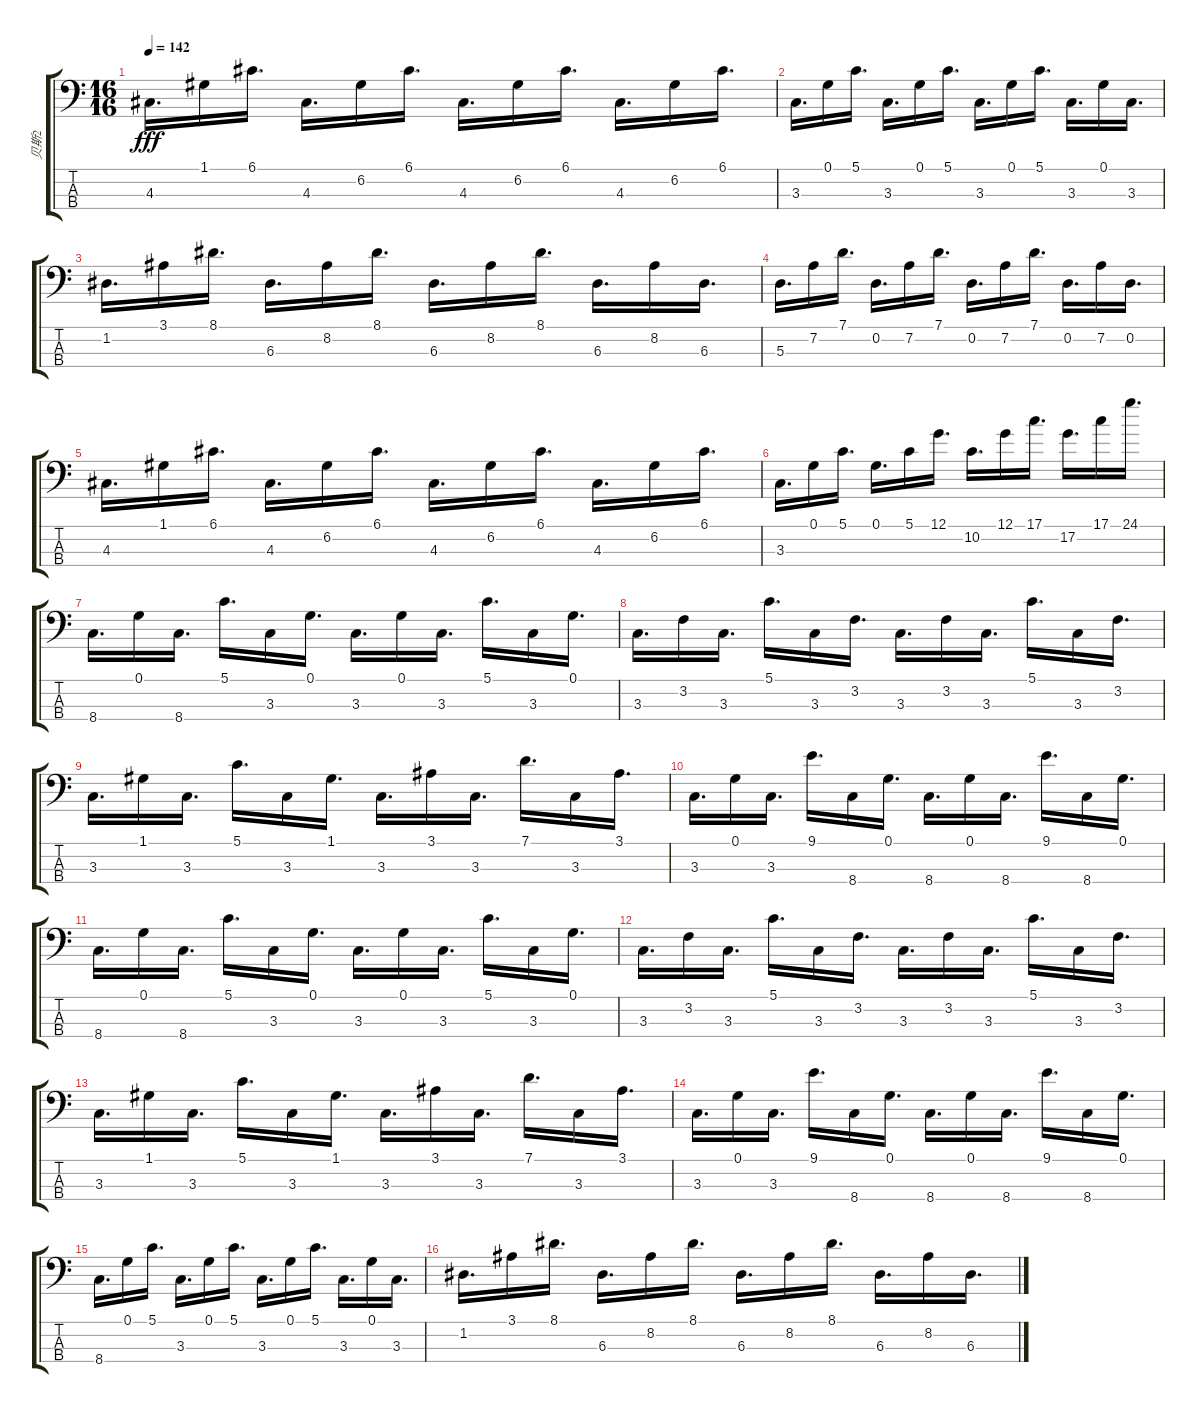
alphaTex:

\track ("贝斯2" "贝斯2") {instrument slapbass2}
\staff {score tabs}
\tuning (G2 D2 A1 E1) {hide}
\ts (16 16)
\tempo 142
\clef f4
\ks c
4.3.16{d dy fff} 1.1.16 6.1.16{d} 4.3.16{d} 6.2.16 6.1.16{d} 4.3.16{d} 6.2.16 6.1.16{d} 4.3.16{d} 6.2.16 6.1.16{d} |
3.3.16{d} 0.1.16 5.1.16{d} 3.3.16{d} 0.1.16 5.1.16{d} 3.3.16{d} 0.1.16 5.1.16{d} 3.3.16{d} 0.1.16 3.3.16{d} |
1.2.16{d} 3.1.16 8.1.16{d} 6.3.16{d} 8.2.16 8.1.16{d} 6.3.16{d} 8.2.16 8.1.16{d} 6.3.16{d} 8.2.16 6.3.16{d} |
5.3.16{d} 7.2.16 7.1.16{d} 0.2.16{d} 7.2.16 7.1.16{d} 0.2.16{d} 7.2.16 7.1.16{d} 0.2.16{d} 7.2.16 0.2.16{d} |
4.3.16{d} 1.1.16 6.1.16{d} 4.3.16{d} 6.2.16 6.1.16{d} 4.3.16{d} 6.2.16 6.1.16{d} 4.3.16{d} 6.2.16 6.1.16{d} |
3.3.16{d} 0.1.16 5.1.16{d} 0.1.16{d} 5.1.16 12.1.16{d} 10.2.16{d} 12.1.16 17.1.16{d} 17.2.16{d} 17.1.16 24.1.16{d} |
8.4.16{d} 0.1.16 8.4.16{d} 5.1.16{d} 3.3.16 0.1.16{d} 3.3.16{d} 0.1.16 3.3.16{d} 5.1.16{d} 3.3.16 0.1.16{d} |
3.3.16{d} 3.2.16 3.3.16{d} 5.1.16{d} 3.3.16 3.2.16{d} 3.3.16{d} 3.2.16 3.3.16{d} 5.1.16{d} 3.3.16 3.2.16{d} |
3.3.16{d} 1.1.16 3.3.16{d} 5.1.16{d} 3.3.16 1.1.16{d} 3.3.16{d} 3.1.16 3.3.16{d} 7.1.16{d} 3.3.16 3.1.16{d} |
3.3.16{d} 0.1.16 3.3.16{d} 9.1.16{d} 8.4.16 0.1.16{d} 8.4.16{d} 0.1.16 8.4.16{d} 9.1.16{d} 8.4.16 0.1.16{d} |
8.4.16{d} 0.1.16 8.4.16{d} 5.1.16{d} 3.3.16 0.1.16{d} 3.3.16{d} 0.1.16 3.3.16{d} 5.1.16{d} 3.3.16 0.1.16{d} |
3.3.16{d} 3.2.16 3.3.16{d} 5.1.16{d} 3.3.16 3.2.16{d} 3.3.16{d} 3.2.16 3.3.16{d} 5.1.16{d} 3.3.16 3.2.16{d} |
3.3.16{d} 1.1.16 3.3.16{d} 5.1.16{d} 3.3.16 1.1.16{d} 3.3.16{d} 3.1.16 3.3.16{d} 7.1.16{d} 3.3.16 3.1.16{d} |
3.3.16{d} 0.1.16 3.3.16{d} 9.1.16{d} 8.4.16 0.1.16{d} 8.4.16{d} 0.1.16 8.4.16{d} 9.1.16{d} 8.4.16 0.1.16{d} |
8.4.16{d} 0.1.16 5.1.16{d} 3.3.16{d} 0.1.16 5.1.16{d} 3.3.16{d} 0.1.16 5.1.16{d} 3.3.16{d} 0.1.16 3.3.16{d} |
1.2.16{d} 3.1.16 8.1.16{d} 6.3.16{d} 8.2.16 8.1.16{d} 6.3.16{d} 8.2.16 8.1.16{d} 6.3.16{d} 8.2.16 6.3.16{d}
